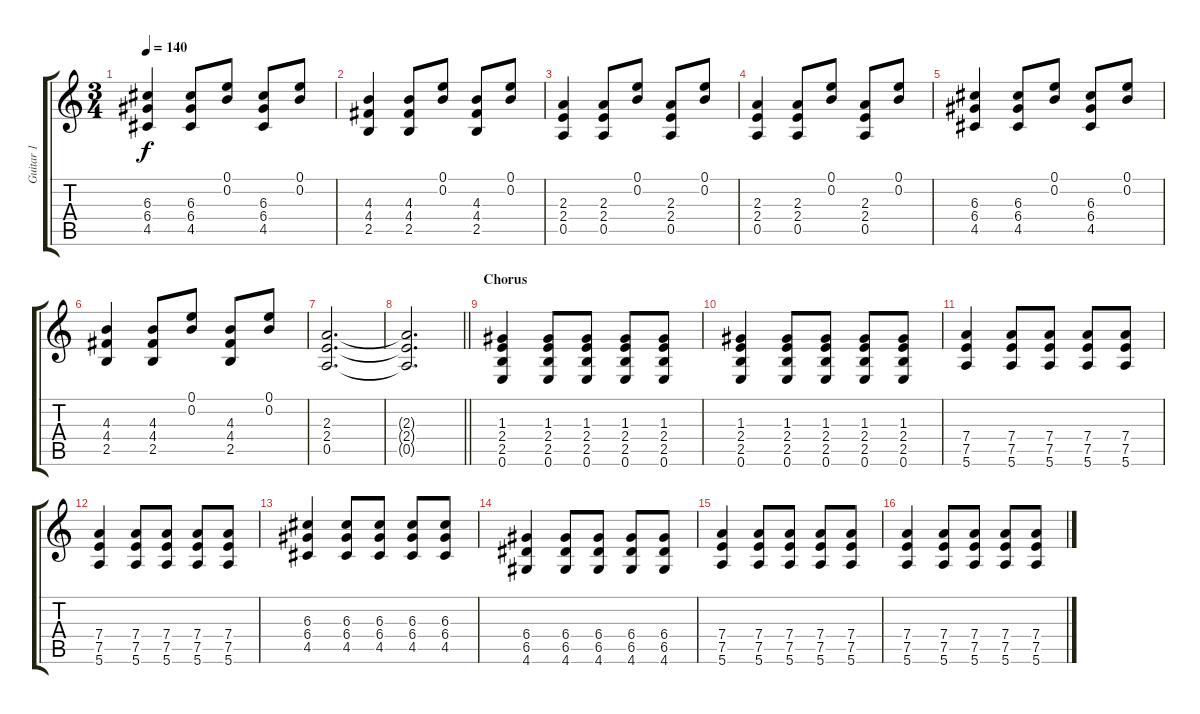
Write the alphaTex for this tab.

\track ("Guitar 1" "Guitar 1") {instrument distortionguitar}
\staff {score tabs}
\tuning (E4 B3 G3 D3 A2 E2) {hide}
\ts (3 4)
\tempo 140
\clef g2
\ks c
(6.3 6.4 4.5).4{dy f} (6.3 6.4 4.5).8 (0.1 0.2).8 (6.3 6.4 4.5).8 (0.1 0.2).8 |
(4.3 4.4 2.5).4 (4.3 4.4 2.5).8 (0.1 0.2).8 (4.3 4.4 2.5).8 (0.1 0.2).8 |
(2.3 2.4 0.5).4 (2.3 2.4 0.5).8 (0.1 0.2).8 (2.3 2.4 0.5).8 (0.1 0.2).8 |
(2.3 2.4 0.5).4 (2.3 2.4 0.5).8 (0.1 0.2).8 (2.3 2.4 0.5).8 (0.1 0.2).8 |
(6.3 6.4 4.5).4 (6.3 6.4 4.5).8 (0.1 0.2).8 (6.3 6.4 4.5).8 (0.1 0.2).8 |
(4.3 4.4 2.5).4 (4.3 4.4 2.5).8 (0.1 0.2).8 (4.3 4.4 2.5).8 (0.1 0.2).8 |
(2.3 2.4 0.5).2{d} |
\barLineRight lightlight
(2.3{t} 2.4{t} 0.5{t}).2{d} |
\section ("" "Chorus")
(1.3 2.4 2.5 0.6).4{instrument distortionguitar} (1.3 2.4 2.5 0.6).8 (1.3 2.4 2.5 0.6).8 (1.3 2.4 2.5 0.6).8 (1.3 2.4 2.5 0.6).8 |
(1.3 2.4 2.5 0.6).4 (1.3 2.4 2.5 0.6).8 (1.3 2.4 2.5 0.6).8 (1.3 2.4 2.5 0.6).8 (1.3 2.4 2.5 0.6).8 |
(7.4 7.5 5.6).4 (7.4 7.5 5.6).8 (7.4 7.5 5.6).8 (7.4 7.5 5.6).8 (7.4 7.5 5.6).8 |
(7.4 7.5 5.6).4 (7.4 7.5 5.6).8 (7.4 7.5 5.6).8 (7.4 7.5 5.6).8 (7.4 7.5 5.6).8 |
(6.3 6.4 4.5).4 (6.3 6.4 4.5).8 (6.3 6.4 4.5).8 (6.3 6.4 4.5).8 (6.3 6.4 4.5).8 |
(6.4 6.5 4.6).4 (6.4 6.5 4.6).8 (6.4 6.5 4.6).8 (6.4 6.5 4.6).8 (6.4 6.5 4.6).8 |
(7.4 7.5 5.6).4 (7.4 7.5 5.6).8 (7.4 7.5 5.6).8 (7.4 7.5 5.6).8 (7.4 7.5 5.6).8 |
(7.4 7.5 5.6).4 (7.4 7.5 5.6).8 (7.4 7.5 5.6).8 (7.4 7.5 5.6).8 (7.4 7.5 5.6).8
